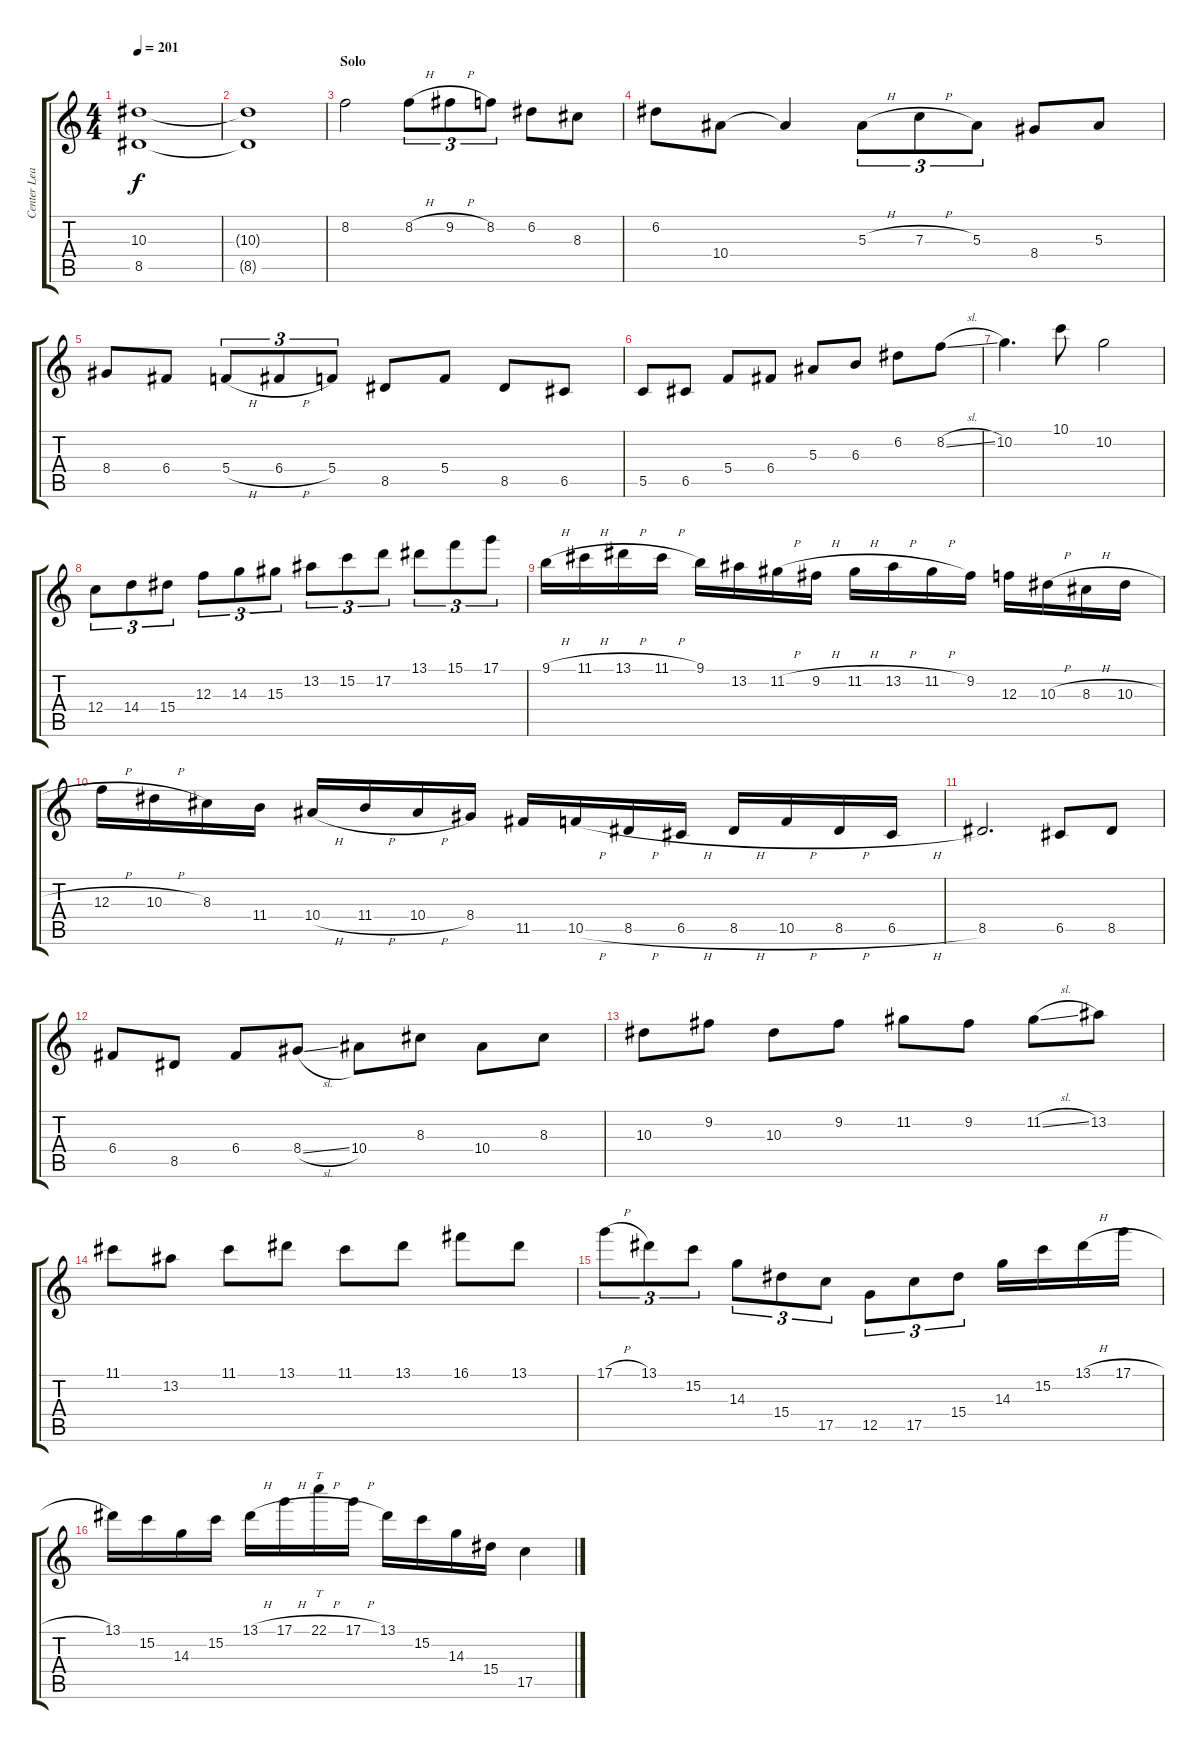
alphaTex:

\track ("Center Lead 1" "Center Lea") {instrument overdrivenguitar}
\staff {score tabs}
\tuning (D4 A3 F3 C3 G2 C2) {hide}
\ts (4 4)
\tempo 201
\clef g2
\ks aminor
(10.3{t} 8.5{t}).1{dy f} |
(10.3{t} 8.5{t}).1 |
\section ("" "Solo")
8.2.2 8.2{h}.8{tu (3 2)} 9.2{h}.8{tu (3 2)} 8.2.8{tu (3 2)} 6.2.8 8.3.8 |
6.2.8 10.4.8 10.4{t}.4 5.3{h}.8{tu (3 2)} 7.3{h}.8{tu (3 2)} 5.3.8{tu (3 2)} 8.4.8 5.3.8 |
8.4.8 6.4.8 5.4{h}.8{tu (3 2)} 6.4{h}.8{tu (3 2)} 5.4.8{tu (3 2)} 8.5.8 5.4.8 8.5.8 6.5.8 |
5.5.8 6.5.8 5.4.8 6.4.8 5.3.8 6.3.8 6.2.8 8.2{sl}.8 |
10.2.4{d} 10.1.8 10.2.2 |
12.4.8{tu (3 2)} 14.4.8{tu (3 2)} 15.4.8{tu (3 2)} 12.3.8{tu (3 2)} 14.3.8{tu (3 2)} 15.3.8{tu (3 2)} 13.2.8{tu (3 2)} 15.2.8{tu (3 2)} 17.2.8{tu (3 2)} 13.1.8{tu (3 2)} 15.1.8{tu (3 2)} 17.1.8{tu (3 2)} |
9.1{h}.16 11.1{h}.16 13.1{h}.16 11.1{h}.16 9.1.16 13.2.16 11.2{h}.16 9.2{h}.16 11.2{h}.16 13.2{h}.16 11.2{h}.16 9.2.16 12.3.16 10.3{h}.16 8.3{h}.16 10.3{h}.16 |
12.3{h}.16 10.3{h}.16 8.3.16 11.4.16 10.4{h}.16 11.4{h}.16 10.4{h}.16 8.4.16 11.5.16 10.5{h}.16 8.5{h}.16 6.5{h}.16 8.5{h}.16 10.5{h}.16 8.5{h}.16 6.5{h}.16 |
8.5.2{d} 6.5.8 8.5.8 |
6.4.8 8.5.8 6.4.8 8.4{sl}.8 10.4.8 8.3.8 10.4.8 8.3.8 |
10.3.8 9.2.8 10.3.8 9.2.8 11.2.8 9.2.8 11.2{sl}.8 13.2.8 |
11.1.8 13.2.8 11.1.8 13.1.8 11.1.8 13.1.8 16.1.8 13.1.8 |
17.1{h}.8{tu (3 2)} 13.1.8{tu (3 2)} 15.2.8{tu (3 2)} 14.3.8{tu (3 2)} 15.4.8{tu (3 2)} 17.5.8{tu (3 2)} 12.5.8{tu (3 2)} 17.5.8{tu (3 2)} 15.4.8{tu (3 2)} 14.3.16 15.2.16 13.1{h}.16 17.1{h}.16 |
13.1.16 15.2.16 14.3.16 15.2.16 13.1{h}.16 17.1{h}.16 22.1{h}.16{tt} 17.1{h}.16 13.1.16 15.2.16 14.3.16 15.4.16 17.5.4
